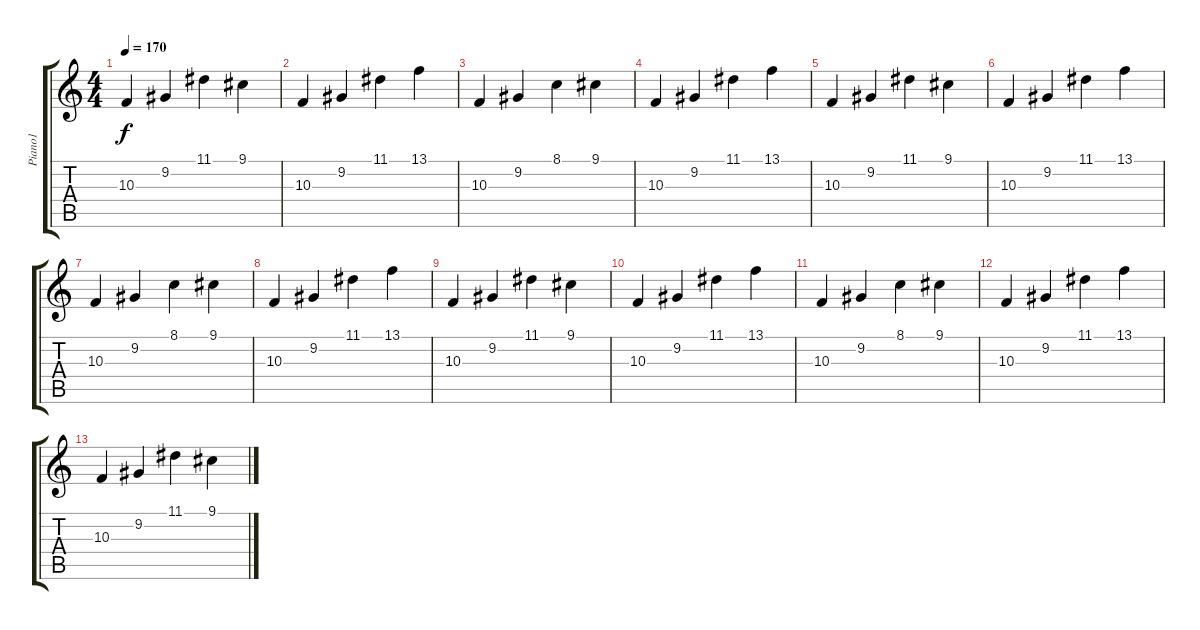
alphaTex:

\track ("Piano1" "Piano1") {instrument electricgrandpiano}
\staff {score tabs}
\tuning (E4 B3 G3 D3 A2 E2) {hide}
\ts (4 4)
\tempo 170
\clef g2
\ks c
10.3.4{dy f} 9.2.4 11.1.4 9.1.4 |
10.3.4 9.2.4 11.1.4 13.1.4 |
10.3.4 9.2.4 8.1.4 9.1.4 |
10.3.4 9.2.4 11.1.4 13.1.4 |
10.3.4 9.2.4 11.1.4 9.1.4 |
10.3.4 9.2.4 11.1.4 13.1.4 |
10.3.4 9.2.4 8.1.4 9.1.4 |
10.3.4 9.2.4 11.1.4 13.1.4 |
10.3.4 9.2.4 11.1.4 9.1.4 |
10.3.4 9.2.4 11.1.4 13.1.4 |
10.3.4 9.2.4 8.1.4 9.1.4 |
10.3.4 9.2.4 11.1.4 13.1.4 |
10.3.4 9.2.4 11.1.4 9.1.4
